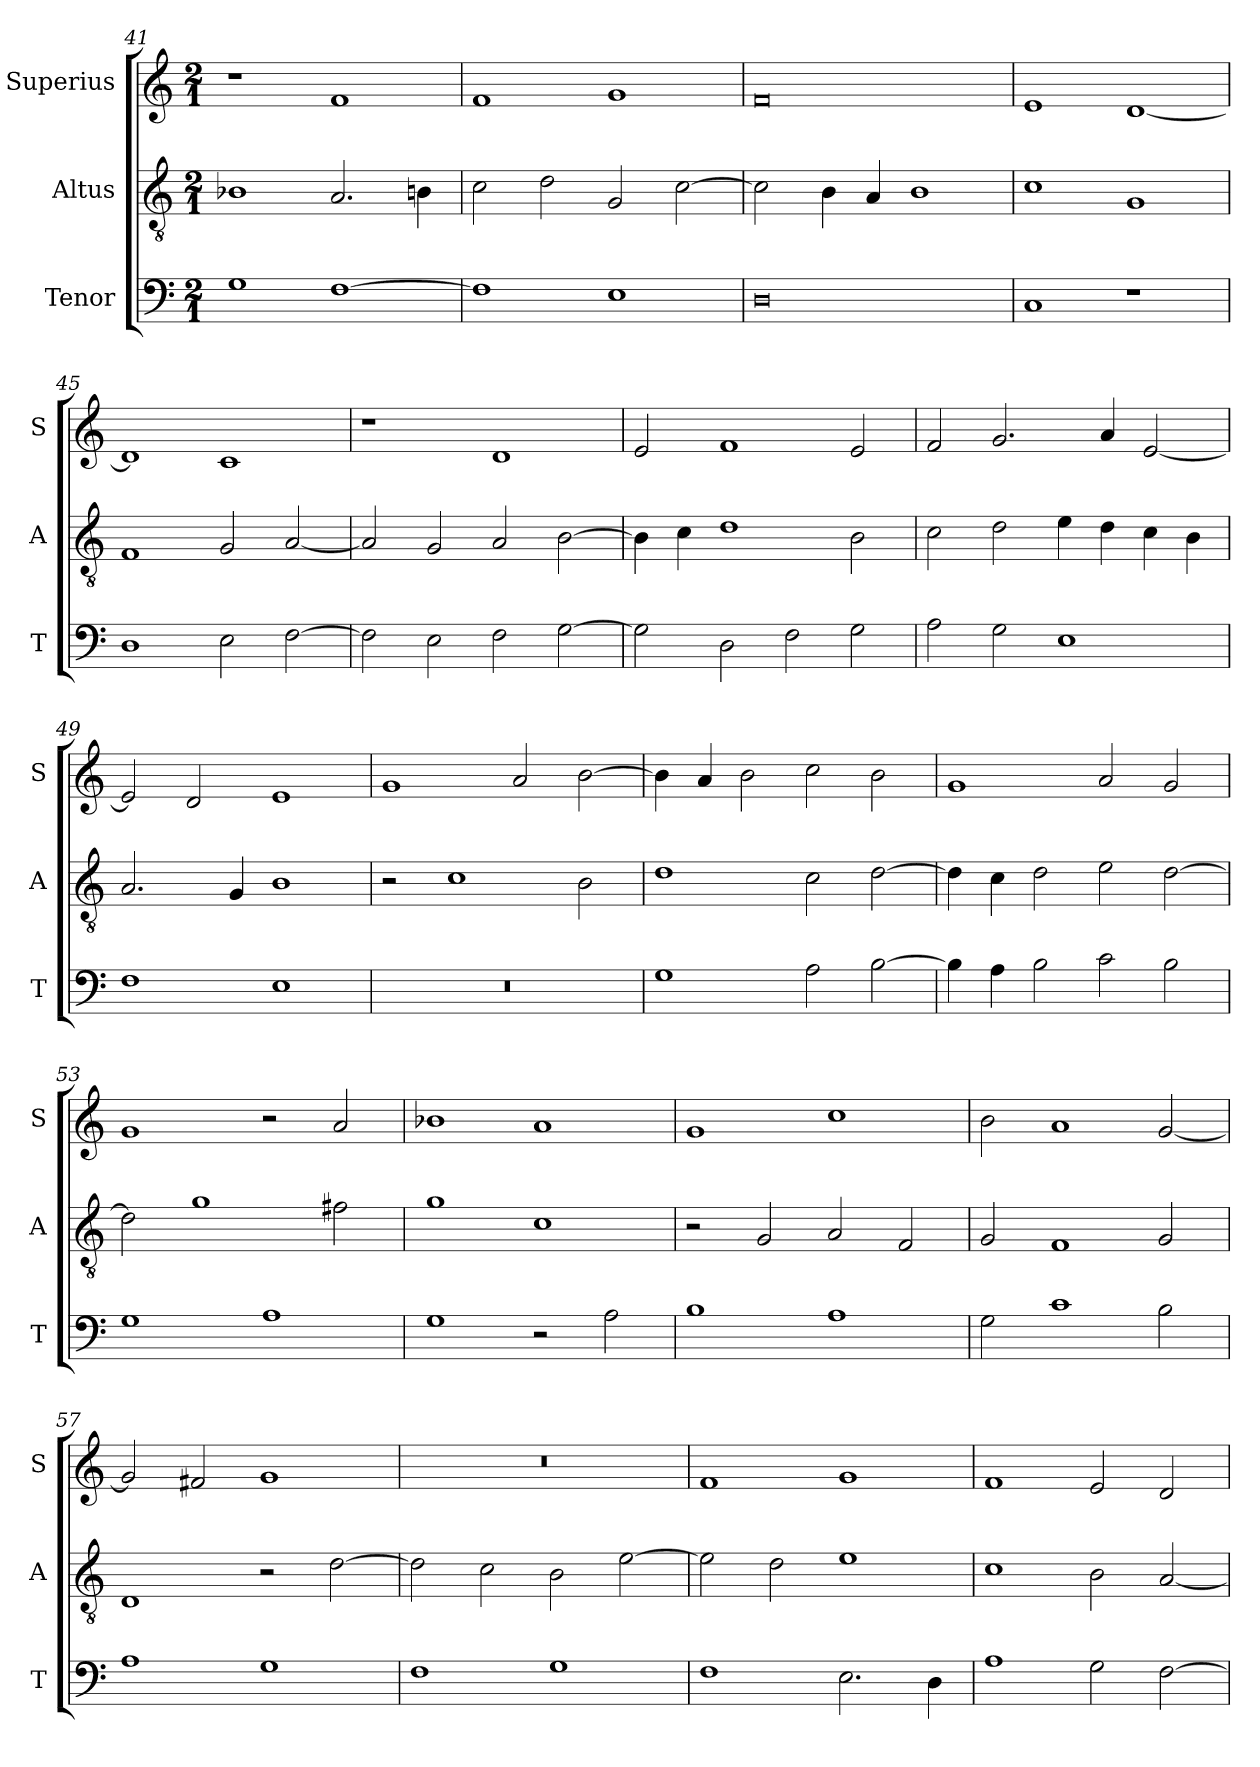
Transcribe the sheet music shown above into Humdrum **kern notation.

**kern	**kern	**kern
*part3	*part2	*part1
*staff3	*staff2	*staff1
*I"Tenor	*I"Altus	*I"Superius
*I'T	*I'A	*I'S
*clefF4	*clefGv2	*clefG2
*k[]	*k[]	*k[]
*M2/1	*M2/1	*M2/1
=41	=41	=41
1G	1B-X	1r
[1F	2.A/	1f
.	4Bn\	.
=42	=42	=42
1F]	2c\	1f
.	2d\	.
1E	2G/	1g
.	[2c\	.
=43	=43	=43
0D	2c\]	0f
.	4B\	.
.	4A/	.
.	1B	.
=44	=44	=44
1C	1c	1e
1r	1G	[1d
=45	=45	=45
1D	1F	1d]
2E\	2G/	1c
[2F\	[2A/	.
=46	=46	=46
2F\]	2A/]	1r
2E\	2G/	.
2F\	2A/	1d
[2G\	[2B\	.
=47	=47	=47
2G\]	4B\]	2e/
.	4c\	.
2D\	1d	1f
2F\	.	.
2G\	2B\	2e/
=48	=48	=48
2A\	2c\	2f/
2G\	2d\	2.g/
1E	4e\	.
.	4d\	4a/
.	4c\	[2e/
.	4B\	.
=49	=49	=49
1F	2.A/	2e/]
.	.	2d/
.	4G/	.
1E	1B	1e
=50	=50	=50
0r	2r	1g
.	1c	.
.	.	2a/
.	2B\	[2b\
=51	=51	=51
1G	1d	4b\]
.	.	4a/
.	.	2b\
2A\	2c\	2cc\
[2B\	[2d\	2b\
=52	=52	=52
4B\]	4d\]	1g
4A\	4c\	.
2B\	2d\	.
2c\	2e\	2a/
2B\	[2d\	2g/
=53	=53	=53
1G	2d\]	1g
.	1g	.
1A	.	2r
.	2f#X\	2a/
=54	=54	=54
1G	1g	1b-X
2r	1c	1a
2A\	.	.
=55	=55	=55
1B	2r	1g
.	2G/	.
1A	2A/	1cc
.	2F/	.
=56	=56	=56
2G\	2G/	2b\
1c	1F	1a
2B\	2G/	[2g/
=57	=57	=57
1A	1D	2g/]
.	.	2f#X/
1G	2r	1g
.	[2d\	.
=58	=58	=58
1F	2d\]	0r
.	2c\	.
1G	2B\	.
.	[2e\	.
=59	=59	=59
1F	2e\]	1f
.	2d\	.
2.E\	1e	1g
4D\	.	.
=60	=60	=60
1A	1c	1f
2G\	2B\	2e/
[2F\	[2A/	2d/
=	=	=
*-	*-	*-
